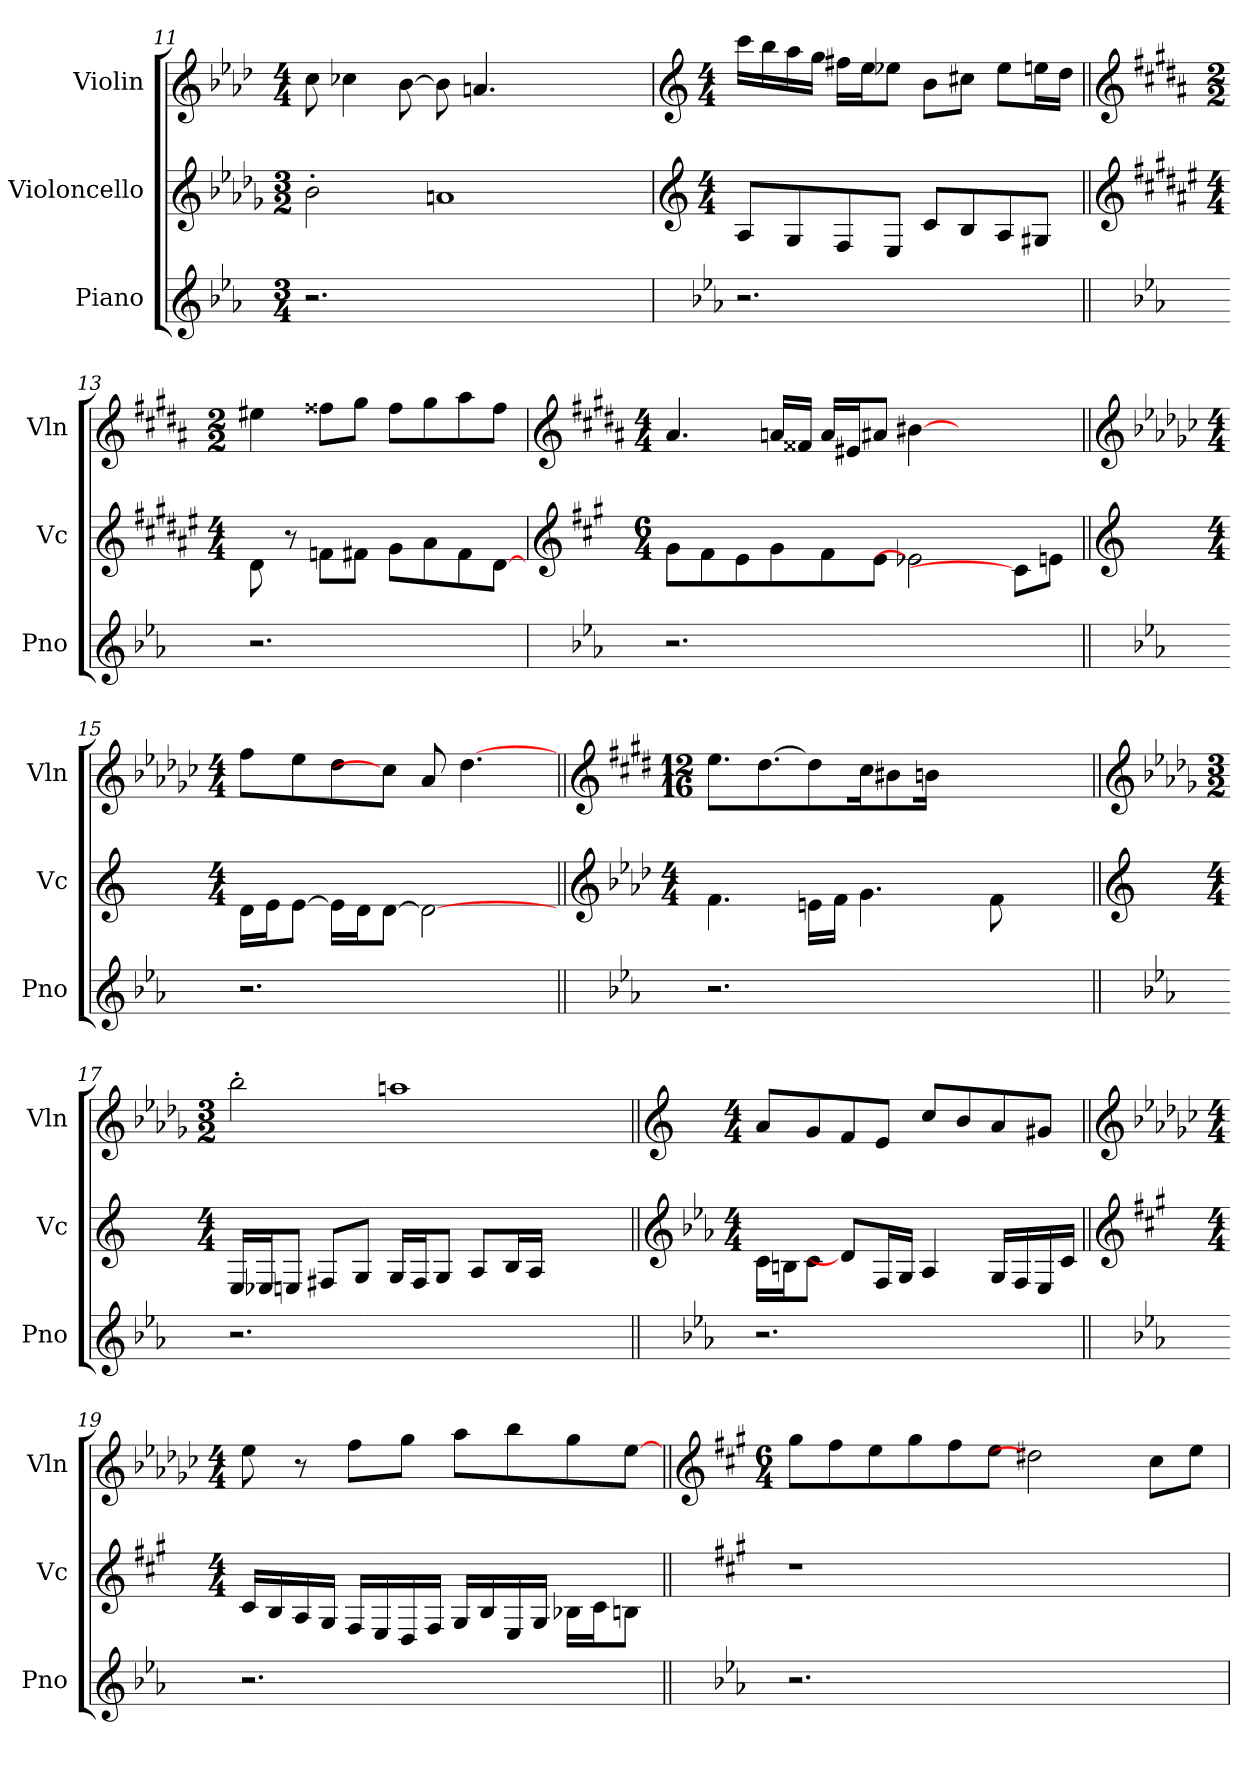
**kern	**kern	**kern
*part3	*part2	*part1
*staff3	*staff2	*staff1
*I"Piano	*I"Violoncello	*I"Violin
*I'Pno	*I'Vc	*I'Vln
!!LO:PB:g=z
*clefG2	*clefG2	*clefG2
*k[b-e-a-]	*k[b-e-a-d-g-]	*k[b-e-a-d-]
*M3/4	*M3/2	*M4/4
*MM72	*MM72	*MM130
=11	=11	=11
2.r	2b-'\	8cc\
.	.	4cc-X\
.	.	[8b-\
.	1an	8b-\]
.	.	4.an/
2.ryy	.	.
.	.	2ryy
=12	=12	=12
*	*clefG2	*clefG2
*	*k[]	*k[]
*	*M4/4	*M4/4
*	*	*MM84
2.r	8A/L	16ccc\LL
.	.	16bb\
.	8G/	16aa\
.	.	16gg\JJ
.	8F/	16ff#X\LL
.	.	16ee\J
.	8E/J	8ee-X\J
.	8c/L	8b\L
.	8B/	8cc#X\J
4ryy	8A/	8ee-\L
.	8G#X/J	16een\L
.	.	16dd\JJ
!!LO:LB:g=z
=13||	=13||	=13||
*	*clefG2	*clefG2
*	*k[f#c#g#d#a#e#]	*k[f#c#g#d#a#]
*	*M4/4	*M2/2
*	*	*MM72
2.r	8d#\	4ee#X\
.	8r	.
.	8fn\L	8ff##X\L
.	8f#X\J	8gg#\J
.	8g#\L	8ff##\L
.	8a#\	8gg#\
4ryy	8f#\	8aa#\
.	[8d#\J	8ff##\J
=14	=14	=14
*	*clefG2	*clefG2
*	*k[f#c#g#]	*
*	*M6/4	*M4/4
*	*	*MM84
2.r	8g#\L	4.a#/
.	8f#\	.
.	8e\	.
.	8g#\	16an/LL
.	.	16f##X/JJ
.	8f#\	16a/LL
.	.	16e#X/J
.	8e\J	8a#X/J
2.ryy	2e-X\]	[4b#X\
.	.	2ryy
.	8c#\L]	.
.	8en\J	.
!!LO:LB:g=z
=15||	=15||	=15||
*	*clefG2	*clefG2
*	*k[]	*k[b-e-a-d-g-c-]
*	*M4/4	*M4/4
*	*	*MM84
2.r	16d\LL	8ff\L
.	16e\J	.
.	[8e\J	8ee-\
.	16e\LL]	8dd-\
.	16d\J	.
.	[8d\J	8ccn\J]
.	2d\_	8a-/
.	.	[4.dd-\
4ryy	.	.
!!LO:LB:g=z
=16||	=16||	=16||
*	*clefG2	*clefG2
*	*k[b-e-a-d-]	*k[f#c#g#d#]
*	*M4/4	*M12/16
*	*	*MM54
2.r	4.f\	8.ee\L
.	.	[8.dd#\
.	16en\LL	8dd#\]
.	16f\JJ	.
.	4.g\	16cc#\K]
.	.	8b#X\
.	.	16bn\Jk
4ryy	.	4ryy
.	8f\	.
!!LO:PB:g=z
=17||	=17||	=17||
*	*clefG2	*clefG2
*	*k[]	*k[b-e-a-d-g-]
*	*M4/4	*M3/2
*	*	*MM84
2.r	16E/LL	2bb-'\
.	16E-X/J	.
.	8En/J	.
.	8F#X/L	.
.	8G/J	.
.	16G/LL	1aan
.	16F#/J	.
.	8G/J	.
2.ryy	8A/L	.
.	16B/L	.
.	16A/JJ	.
.	2ryy	.
!!LO:LB:g=z
=18||	=18||	=18||
*	*clefG2	*clefG2
*	*k[b-e-a-]	*k[]
*	*M4/4	*M4/4
*	*	*MM72
2.r	16c\LL	8a/L
.	16Bn\J	.
.	8c\J	8g/
.	8d/L]	8f/
.	16F/L	8e/J
.	16G/JJ	.
.	4A-/	8cc/L
.	.	8b/
4ryy	16G/LL	8a/
.	16F/	.
.	16E-/	8g#X/J
.	16c/JJ	.
!!LO:LB:g=z
=19||	=19||	=19||
*	*clefG2	*clefG2
*	*k[f#c#g#]	*k[b-e-a-d-g-c-]
*	*M4/4	*M4/4
*	*	*MM84
2.r	16c#/LL	8ee-\
.	16B/	.
.	16A/	8r
.	16G#/JJ	.
.	16F#/LL	8ff\L
.	16E/	.
.	16D/	8gg-\J
.	16F#/JJ	.
.	16G#/LL	8aa-\L
.	16B/	.
.	16E/	8bb-\
.	16G#/JJ	.
4ryy	16B-X\LL	8gg-\
.	16c#\J	.
.	8Bn\J	[8ee-\J
!!LO:LB:g=z
=20||	=20||	=20||
*	*	*clefG2
*	*	*k[f#c#g#]
*	*	*M6/4
*	*	*MM84
2.r	1r	8gg#\L
.	.	8ff#\
.	.	8ee\
.	.	8gg#\
.	.	8ff#\
.	.	8ee\J
2.ryy	.	2dd#X\]
.	2ryy	.
.	.	8cc#\L
.	.	8ee\J
=	=	=
*-	*-	*-
